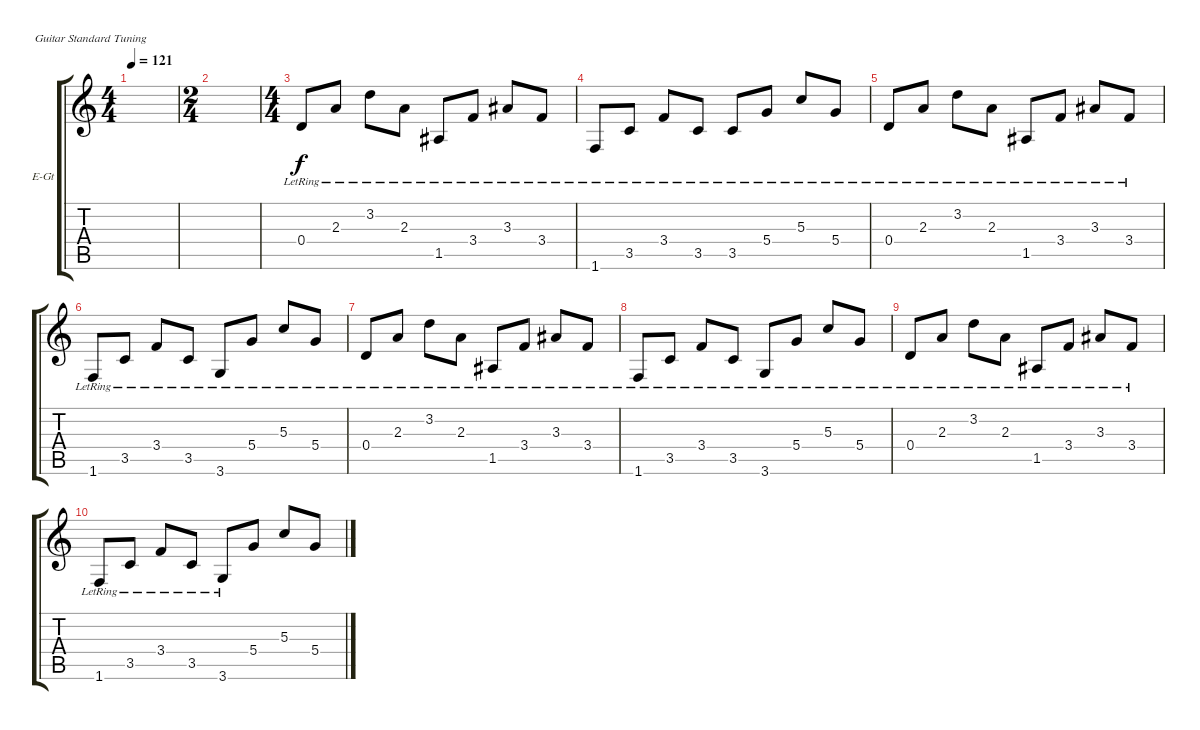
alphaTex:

\bracketExtendMode groupsimilarinstruments
\firstSystemTrackNameOrientation horizontal
\otherSystemsTrackNameOrientation horizontal
\track ("Clean" "E-Gt") {instrument electricguitarclean}
\staff {score tabs}
\tuning (E4 B3 G3 D3 A2 E2)
\ts (4 4)
\tempo 121
\clef g2
\scale
0.333333
\ks c
|
\ts (2 4)
|
\ts (4 4)
0.4{lr}.8 2.3{lr}.8 3.2{lr}.8 2.3{lr}.8 1.5{lr}.8 3.4{lr}.8 3.3{lr}.8 3.4{lr}.8 |
1.6{lr}.8 3.5{lr}.8 3.4{lr}.8 3.5{lr}.8 3.5{lr}.8 5.4{lr}.8 5.3{lr}.8 5.4{lr}.8 |
0.4{lr}.8 2.3{lr}.8 3.2{lr}.8 2.3{lr}.8 1.5{lr}.8 3.4{lr}.8 3.3{lr}.8 3.4{lr}.8 |
1.6{lr}.8 3.5{lr}.8 3.4{lr}.8 3.5{lr}.8 3.6{lr}.8 5.4{lr}.8 5.3{lr}.8 5.4{lr}.8 |
0.4{lr}.8 2.3{lr}.8 3.2{lr}.8 2.3{lr}.8 1.5{lr}.8 3.4{lr}.8 3.3{lr}.8 3.4{lr}.8 |
1.6{lr}.8 3.5{lr}.8 3.4{lr}.8 3.5{lr}.8 3.6{lr}.8 5.4{lr}.8 5.3{lr}.8 5.4{lr}.8 |
0.4{lr}.8 2.3{lr}.8 3.2{lr}.8 2.3{lr}.8 1.5{lr}.8 3.4{lr}.8 3.3{lr}.8 3.4{lr}.8 |
1.6{lr}.8 3.5{lr}.8 3.4{lr}.8 3.5{lr}.8 3.6{lr}.8 5.4.8 5.3.8 5.4.8
